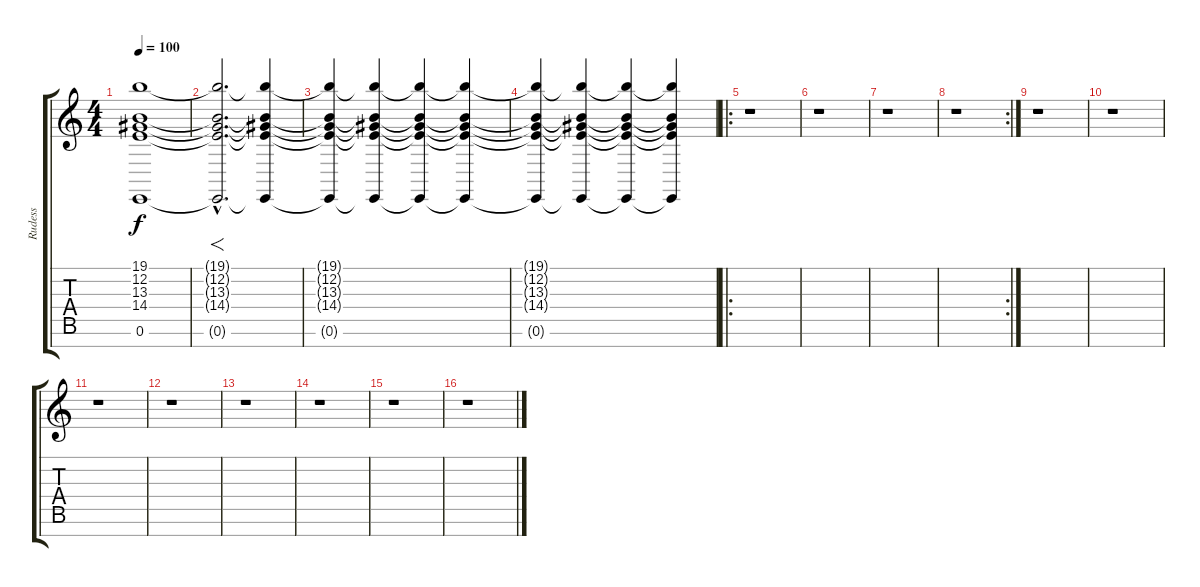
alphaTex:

\track ("Rudess" "Rudess") {instrument synthstrings2}
\staff {score tabs}
\tuning (E4 B3 G3 D3 A2 E2 B1) {hide}
\ts (4 4)
\tempo 100
\clef g2
\ks c
(19.1 12.2 13.3 14.4 0.6).1{dy f volume 1 instrument synthstrings2} |
(19.1{hac t} 12.2{hac t} 13.3{hac t} 14.4{hac t} 0.6{hac t}).2{f d volume 9} (19.1{t} 12.2{t} 13.3{t} 14.4{t} 0.6{t}).4{volume 9} |
(19.1{t} 12.2{t} 13.3{t} 14.4{t} 0.6{t}).4{volume 10} (19.1{t} 12.2{t} 13.3{t} 14.4{t} 0.6{t}).4{volume 11} (19.1{t} 12.2{t} 13.3{t} 14.4{t} 0.6{t}).4{volume 12} (19.1{t} 12.2{t} 13.3{t} 14.4{t} 0.6{t}).4{volume 13} |
(19.1{t} 12.2{t} 13.3{t} 14.4{t} 0.6{t}).4{volume 14} (19.1{t} 12.2{t} 13.3{t} 14.4{t} 0.6{t}).4{volume 15} (19.1{t} 12.2{t} 13.3{t} 14.4{t} 0.6{t}).4{volume 16} (19.1{t} 12.2{t} 13.3{t} 14.4{t} 0.6{t}).4 |
\ro
r.1 |
r.1 |
r.1 |
\rc 2
r.1 |
r.1 |
r.1 |
r.1 |
r.1 |
r.1 |
r.1 |
r.1 |
r.1
